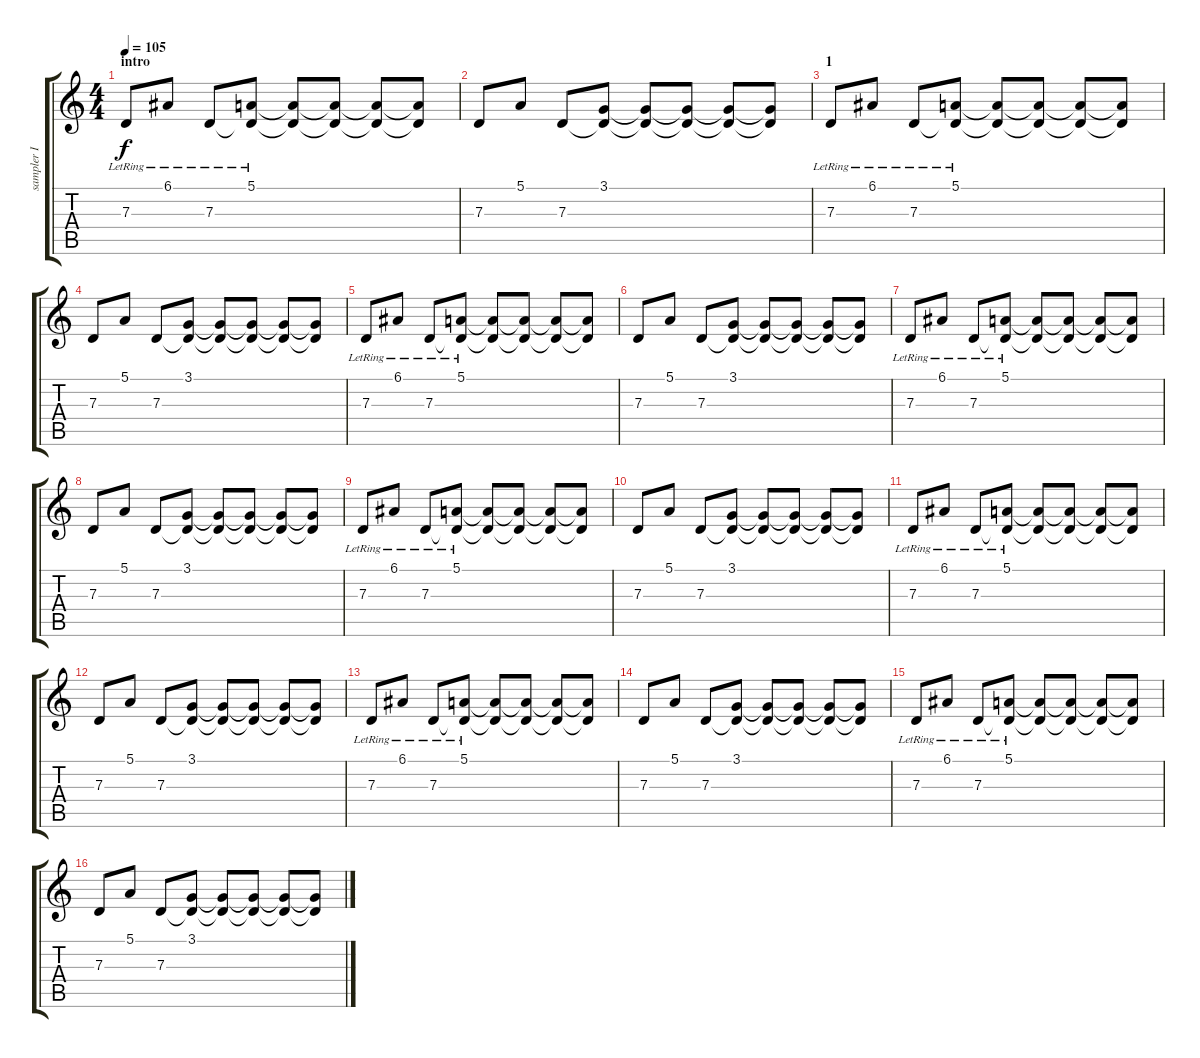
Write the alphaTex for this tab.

\track ("sampler I" "sampler I") {instrument recorder}
\staff {score tabs}
\tuning (E4 B3 G3 D3 A2 E2) {hide}
\ts (4 4)
\section ("" "intro")
\tempo 105
\clef g2
\ks c
7.3{lr}.8{dy f instrument recorder} 6.1{lr}.8 7.3{lr}.8 (5.1{lr} 7.3{t}).8 (5.1{t} 7.3{t}).8 (5.1{t} 7.3{t}).8 (5.1{t} 7.3{t}).8 (5.1{t} 7.3{t}).8 |
7.3.8 5.1.8 7.3.8 (3.1 7.3{t}).8 (3.1{t} 7.3{t}).8 (3.1{t} 7.3{t}).8 (3.1{t} 7.3{t}).8 (3.1{t} 7.3{t}).8 |
\section ("" "1")
7.3{lr}.8 6.1{lr}.8 7.3{lr}.8 (5.1{lr} 7.3{t}).8 (5.1{t} 7.3{t}).8 (5.1{t} 7.3{t}).8 (5.1{t} 7.3{t}).8 (5.1{t} 7.3{t}).8 |
7.3.8 5.1.8 7.3.8 (3.1 7.3{t}).8 (3.1{t} 7.3{t}).8 (3.1{t} 7.3{t}).8 (3.1{t} 7.3{t}).8 (3.1{t} 7.3{t}).8 |
7.3{lr}.8 6.1{lr}.8 7.3{lr}.8 (5.1{lr} 7.3{t}).8 (5.1{t} 7.3{t}).8 (5.1{t} 7.3{t}).8 (5.1{t} 7.3{t}).8 (5.1{t} 7.3{t}).8 |
7.3.8 5.1.8 7.3.8 (3.1 7.3{t}).8 (3.1{t} 7.3{t}).8 (3.1{t} 7.3{t}).8 (3.1{t} 7.3{t}).8 (3.1{t} 7.3{t}).8 |
7.3{lr}.8 6.1{lr}.8 7.3{lr}.8 (5.1{lr} 7.3{t}).8 (5.1{t} 7.3{t}).8 (5.1{t} 7.3{t}).8 (5.1{t} 7.3{t}).8 (5.1{t} 7.3{t}).8 |
7.3.8 5.1.8 7.3.8 (3.1 7.3{t}).8 (3.1{t} 7.3{t}).8 (3.1{t} 7.3{t}).8 (3.1{t} 7.3{t}).8 (3.1{t} 7.3{t}).8 |
7.3{lr}.8 6.1{lr}.8 7.3{lr}.8 (5.1{lr} 7.3{t}).8 (5.1{t} 7.3{t}).8 (5.1{t} 7.3{t}).8 (5.1{t} 7.3{t}).8 (5.1{t} 7.3{t}).8 |
7.3.8 5.1.8 7.3.8 (3.1 7.3{t}).8 (3.1{t} 7.3{t}).8 (3.1{t} 7.3{t}).8 (3.1{t} 7.3{t}).8 (3.1{t} 7.3{t}).8 |
7.3{lr}.8 6.1{lr}.8 7.3{lr}.8 (5.1{lr} 7.3{t}).8 (5.1{t} 7.3{t}).8 (5.1{t} 7.3{t}).8 (5.1{t} 7.3{t}).8 (5.1{t} 7.3{t}).8 |
7.3.8 5.1.8 7.3.8 (3.1 7.3{t}).8 (3.1{t} 7.3{t}).8 (3.1{t} 7.3{t}).8 (3.1{t} 7.3{t}).8 (3.1{t} 7.3{t}).8 |
7.3{lr}.8 6.1{lr}.8 7.3{lr}.8 (5.1{lr} 7.3{t}).8 (5.1{t} 7.3{t}).8 (5.1{t} 7.3{t}).8 (5.1{t} 7.3{t}).8 (5.1{t} 7.3{t}).8 |
7.3.8 5.1.8 7.3.8 (3.1 7.3{t}).8 (3.1{t} 7.3{t}).8 (3.1{t} 7.3{t}).8 (3.1{t} 7.3{t}).8 (3.1{t} 7.3{t}).8 |
7.3{lr}.8 6.1{lr}.8 7.3{lr}.8 (5.1{lr} 7.3{t}).8 (5.1{t} 7.3{t}).8 (5.1{t} 7.3{t}).8 (5.1{t} 7.3{t}).8 (5.1{t} 7.3{t}).8 |
7.3.8 5.1.8 7.3.8 (3.1 7.3{t}).8 (3.1{t} 7.3{t}).8 (3.1{t} 7.3{t}).8 (3.1{t} 7.3{t}).8 (3.1{t} 7.3{t}).8
